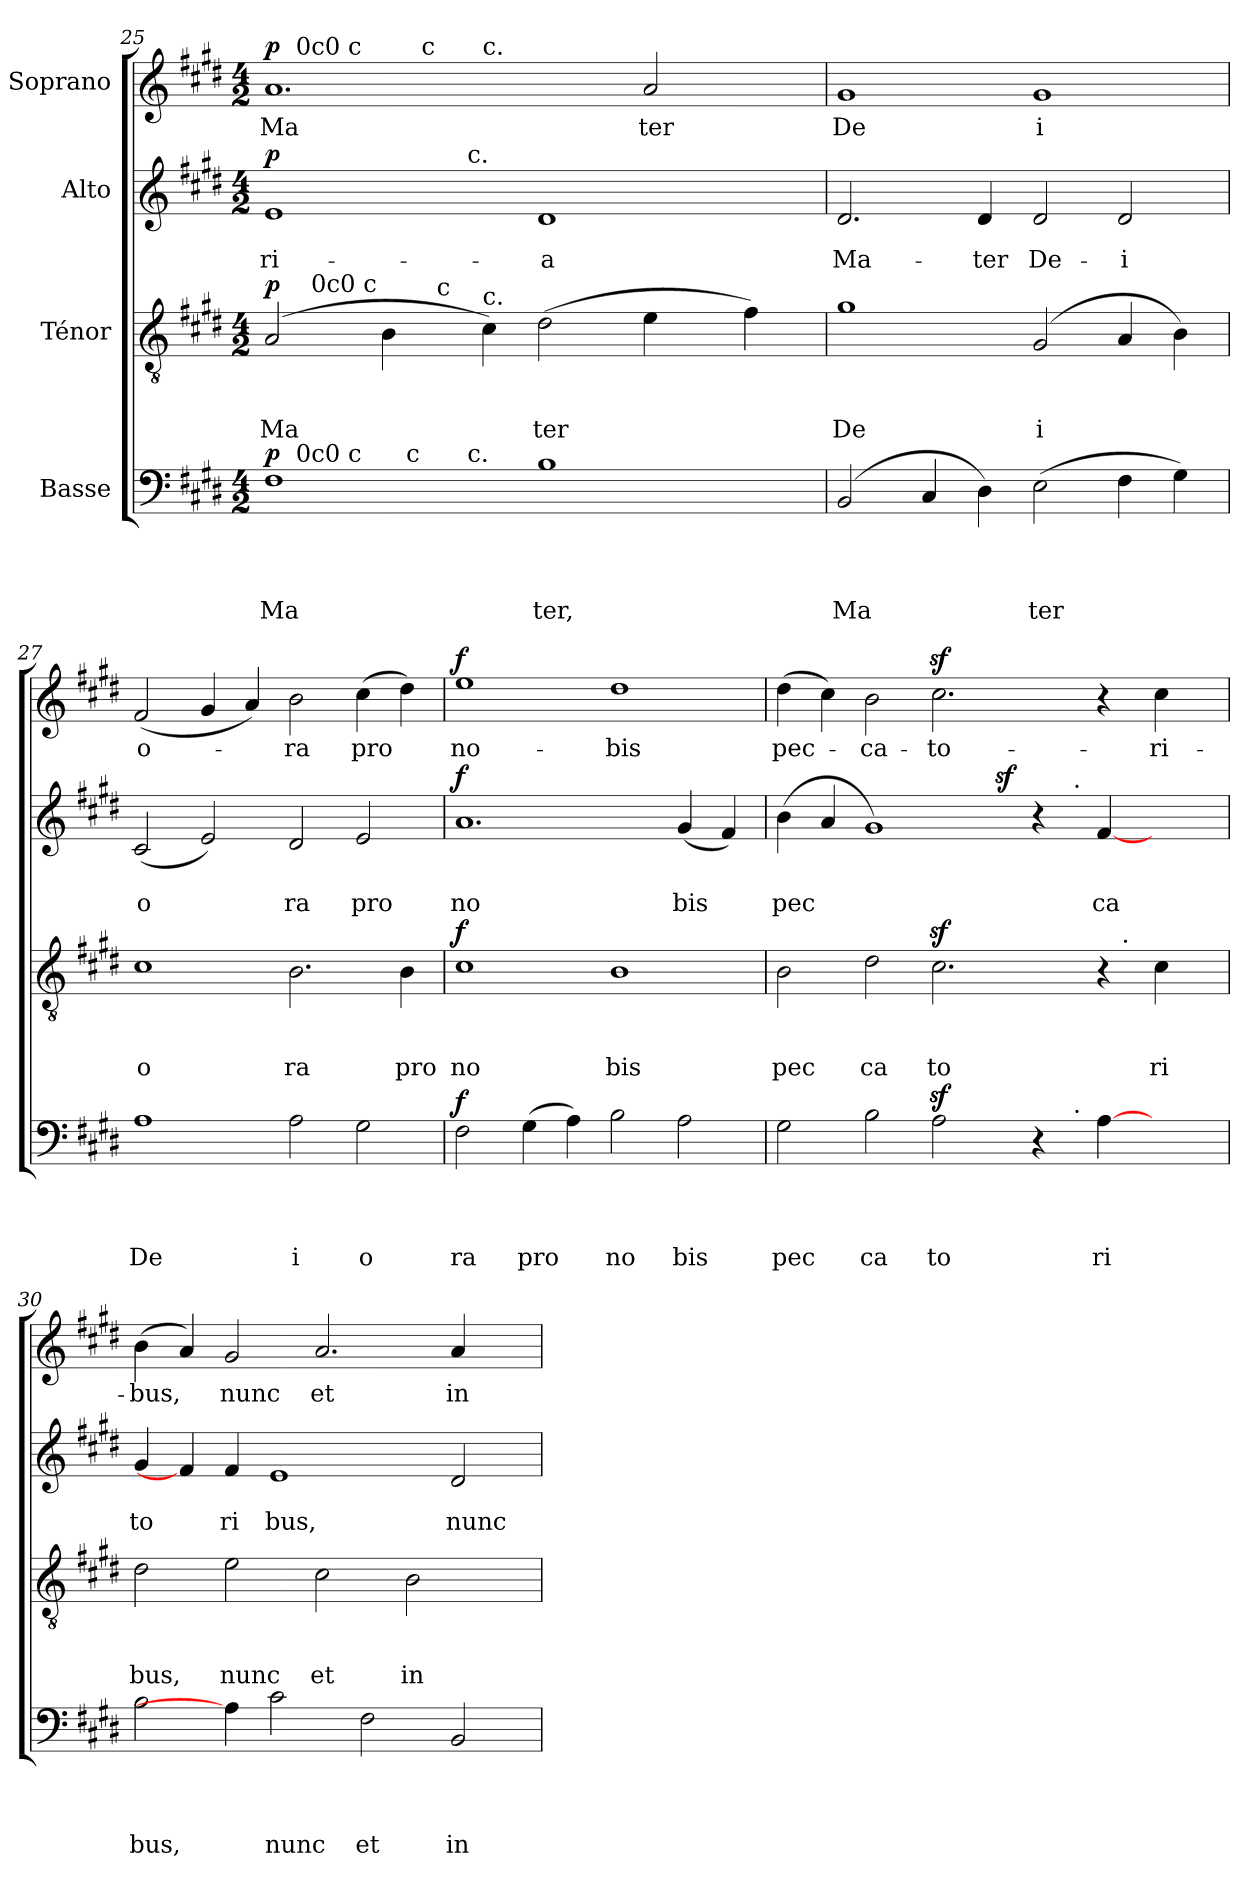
**kern	**text	**text	**text	**text	**dynam	**kern	**text	**text	**text	**dynam	**kern	**text	**text	**dynam	**kern	**text	**dynam
*part4	*part4	*part4	*part4	*part4	*part4	*part3	*part3	*part3	*part3	*part3	*part2	*part2	*part2	*part2	*part1	*part1	*part1
*staff4	*staff4	*staff4	*staff4	*staff4	*staff4	*staff3	*staff3	*staff3	*staff3	*staff3	*staff2	*staff2	*staff2	*staff2	*staff1	*staff1	*staff1
*I"Basse	*	*	*	*	*	*I"Ténor	*	*	*	*	*I"Alto	*	*	*	*I"Soprano	*	*
*clefF4	*	*	*	*	*	*clefGv2	*	*	*	*	*clefG2	*	*	*	*clefG2	*	*
*k[f#c#g#d#]	*	*	*	*	*	*k[f#c#g#d#]	*	*	*	*	*k[f#c#g#d#]	*	*	*	*k[f#c#g#d#]	*	*
*E:	*	*	*	*	*	*E:	*	*	*	*	*E:	*	*	*	*E:	*	*
*M4/2	*	*	*	*	*	*M4/2	*	*	*	*	*M4/2	*	*	*	*M4/2	*	*
=25	=25	=25	=25	=25	=25	=25	=25	=25	=25	=25	=25	=25	=25	=25	=25	=25	=25
!	!	!	!	!LO:LY:b	!LO:DY:a	!	!	!	!LO:LY:b	!LO:DY:a	!	!	!LO:LY:b	!LO:DY:a	!	!LO:LY:b	!LO:DY:a
*^	*	*	*	*	*	*^	*	*	*	*	*^	*	*	*	*^	*	*
*	*^	*	*	*	*	*	*	*^	*	*	*	*	*	*	*	*	*	*	*^	*	*
*	*	*^	*	*	*	*	*	*	*	*	*	*	*	*	*	*	*	*	*	*	*	*^	*	*
1F#	16.ryy	2ryy	2ryy	.	.	.	Ma	p	(>2A/	8ryy	2ryy	.	.	Ma	p	1e	2ryy	.	-ri-	p	1.a	16.ryy	2ryy	2.ryy	Ma	p
!	!	!	!	!	!	!	!	!	!	!	!	!	!	!	!	!	!	!	!	!	!	!LO:TX:a:t=0c0 c	!	!	!	!
!	!LO:TX:a:t=0c0 c	!	!	!	!	!	!	!	!	!	!	!	!	!	!	!	!	!	!	!	!	!	!	!	!	!
.	1ryy	.	.	.	.	.	.	.	.	.	.	.	.	.	.	.	.	.	.	.	.	1ryy	.	.	.	.
!	!	!	!	!	!	!	!	!	!	!LO:TX:a:t=0c0 c	!	!	!	!	!	!	!	!	!	!	!	!	!	!	!	!
.	.	.	.	.	.	.	.	.	.	1...ryy	.	.	.	.	.	.	.	.	.	.	.	.	.	.	.	.
.	.	16ryy	8..ryy	.	.	.	.	.	4B\	.	8ryy	.	.	.	.	.	8..ryy	.	.	.	.	.	16.ryy	.	.	.
!	!	!LO:TX:a:t=c	!	!	!	!	!	!	!	!	!	!	!	!	!	!	!	!	!	!	!	!	!	!	!	!
.	.	1ryy	.	.	.	.	.	.	.	.	.	.	.	.	.	.	.	.	.	.	.	.	.	.	.	.
!	!	!	!	!	!	!	!	!	!	!	!	!	!	!	!	!	!	!	!	!	!	!	!LO:TX:a:t=c	!	!	!
.	.	.	.	.	.	.	.	.	.	.	.	.	.	.	.	.	.	.	.	.	.	.	1ryy	.	.	.
!	!	!	!	!	!	!	!	!	!	!	!LO:TX:a:t=c	!	!	!	!	!	!	!	!	!	!	!	!	!	!	!
.	.	.	.	.	.	.	.	.	.	.	1ryy	.	.	.	.	.	.	.	.	.	.	.	.	.	.	.
!	!	!	!	!	!	!	!	!	!	!	!	!	!	!	!	!	!LO:TX:a:t=c.	!	!	!	!	!	!	!	!	!
!	!	!	!LO:TX:a:t=c.	!	!	!	!	!	!	!	!	!	!	!	!	!	!	!	!	!	!	!	!	!	!	!
.	.	.	1ryy	.	.	.	.	.	.	.	.	.	.	.	.	.	1ryy	.	.	.	.	.	.	.	.	.
!	!	!	!	!	!	!	!	!	!	!	!	!	!	!	!	!	!	!	!	!	!	!	!	!LO:TX:a:t=c.	!	!
!	!	!	!	!	!	!	!	!	!LO:TX:a:t=c.	!	!	!	!	!	!	!	!	!	!	!	!	!	!	!	!	!
.	.	.	.	.	.	.	.	.	4c#\)	.	.	.	.	.	.	.	.	.	.	.	.	.	.	1ryy	.	.
!	!	!	!	!	!	!	!LO:LY:b	!	!	!	!	!	!	!LO:LY:b	!	!	!	!	!LO:LY:b	!	!	!	!	!	!	!
1B	.	.	.	.	.	.	ter,	.	(>2d#\	.	.	.	.	ter	.	1d#	.	.	-a	.	.	.	.	.	.	.
.	2ryy	.	.	.	.	.	.	.	.	.	.	.	.	.	.	.	.	.	.	.	.	2ryy	.	.	.	.
!	!	!	!	!	!	!	!	!	!	!	!	!	!	!	!	!	!	!	!	!	!	!	!	!	!LO:LY:b	!
.	.	.	.	.	.	.	.	.	4e\	.	.	.	.	.	.	.	.	.	.	.	2a/	.	.	.	ter	.
.	.	4..ryy	.	.	.	.	.	.	.	.	.	.	.	.	.	.	.	.	.	.	.	.	.	.	.	.
.	4ryy	.	.	.	.	.	.	.	.	.	.	.	.	.	.	.	.	.	.	.	.	4ryy	4ryy	.	.	.
.	.	.	.	.	.	.	.	.	.	.	4.ryy	.	.	.	.	.	.	.	.	.	.	.	.	.	.	.
.	.	.	4ryy	.	.	.	.	.	.	.	.	.	.	.	.	.	4ryy	.	.	.	.	.	.	.	.	.
.	.	.	.	.	.	.	.	.	4f#\)	.	.	.	.	.	.	.	.	.	.	.	.	.	.	4ryy	.	.
.	8ryy	.	.	.	.	.	.	.	.	.	.	.	.	.	.	.	.	.	.	.	.	8ryy	8ryy	.	.	.
.	32ryy	.	32ryy	.	.	.	.	.	.	.	.	.	.	.	.	.	32ryy	.	.	.	.	32ryy	32ryy	.	.	.
=26	=26	=26	=26	=26	=26	=26	=26	=26	=26	=26	=26	=26	=26	=26	=26	=26	=26	=26	=26	=26	=26	=26	=26	=26	=26	=26
!	!	!	!	!	!	!	!LO:LY:b	!	!	!	!	!	!	!LO:LY:b	!	!	!	!	!LO:LY:b	!	!	!	!	!	!LO:LY:b	!
*v	*v	*v	*v	*	*	*	*	*	*	*	*	*	*	*	*	*v	*v	*	*	*	*v	*v	*v	*v	*	*
*	*	*	*	*	*	*v	*v	*v	*	*	*	*	*	*	*	*	*	*	*
(>2BB/	.	.	.	Ma	.	1g#	.	.	De	.	2.d#/	.	Ma-	.	1g#	De	.
4C#/	.	.	.	.	.	.	.	.	.	.	.	.	.	.	.	.	.
!	!	!	!	!	!	!	!	!	!	!	!	!	!LO:LY:b	!	!	!	!
4D#\)	.	.	.	.	.	.	.	.	.	.	4d#/	.	-ter	.	.	.	.
!	!	!	!	!LO:LY:b	!	!	!	!	!LO:LY:b	!	!	!	!LO:LY:b	!	!	!LO:LY:b	!
(>2E\	.	.	.	ter	.	(>2G#/	.	.	i	.	2d#/	.	De-	.	1g#	i	.
!	!	!	!	!	!	!	!	!	!	!	!	!	!LO:LY:b	!	!	!	!
4F#\	.	.	.	.	.	4A/	.	.	.	.	2d#/	.	-i	.	.	.	.
4G#\)	.	.	.	.	.	4B\)	.	.	.	.	.	.	.	.	.	.	.
!!LO:PB:g=z
=27	=27	=27	=27	=27	=27	=27	=27	=27	=27	=27	=27	=27	=27	=27	=27	=27	=27
!	!	!	!	!LO:LY:b	!	!	!	!	!LO:LY:b	!	!	!	!LO:LY:b	!	!	!LO:LY:b	!
1A	.	.	.	De	.	1c#	.	.	o	.	(<2c#/	.	o	.	(<2f#/	o-	.
.	.	.	.	.	.	.	.	.	.	.	2e/)	.	.	.	4g#/	.	.
.	.	.	.	.	.	.	.	.	.	.	.	.	.	.	4a/)	.	.
!	!	!	!	!LO:LY:b	!	!	!	!	!LO:LY:b	!	!	!	!LO:LY:b	!	!	!LO:LY:b	!
2A\	.	.	.	i	.	2.B\	.	.	ra	.	2d#/	.	ra	.	2b\	-ra	.
!	!	!	!	!LO:LY:b	!	!	!	!	!	!	!	!	!LO:LY:b	!	!	!LO:LY:b	!
2G#\	.	.	.	o	.	.	.	.	.	.	2e/	.	pro	.	(>4cc#\	pro	.
!	!	!	!	!	!	!	!	!	!LO:LY:b	!	!	!	!	!	!	!	!
.	.	.	.	.	.	4B\	.	.	pro	.	.	.	.	.	4dd#\)	.	.
=28	=28	=28	=28	=28	=28	=28	=28	=28	=28	=28	=28	=28	=28	=28	=28	=28	=28
!	!	!	!	!LO:LY:b	!LO:DY:a	!	!	!	!LO:LY:b	!LO:DY:a	!	!	!LO:LY:b	!LO:DY:a	!	!LO:LY:b	!LO:DY:a
2F#\	.	.	.	ra	f	1c#	.	.	no	f	1.a	.	no	f	1ee	no-	f
!	!	!	!	!LO:LY:b	!	!	!	!	!	!	!	!	!	!	!	!	!
(>4G#\	.	.	.	pro	.	.	.	.	.	.	.	.	.	.	.	.	.
4A\)	.	.	.	.	.	.	.	.	.	.	.	.	.	.	.	.	.
!	!	!	!	!LO:LY:b	!	!	!	!	!LO:LY:b	!	!	!	!	!	!	!LO:LY:b	!
2B\	.	.	.	no	.	1B	.	.	bis	.	.	.	.	.	1dd#	-bis	.
!	!	!	!	!LO:LY:b	!	!	!	!	!	!	!	!	!LO:LY:b	!	!	!	!
2A\	.	.	.	bis	.	.	.	.	.	.	(<4g#/	.	bis	.	.	.	.
.	.	.	.	.	.	.	.	.	.	.	4f#/)	.	.	.	.	.	.
=29	=29	=29	=29	=29	=29	=29	=29	=29	=29	=29	=29	=29	=29	=29	=29	=29	=29
!	!	!	!	!LO:LY:b	!	!	!	!	!LO:LY:b	!	!	!	!LO:LY:b	!	!	!LO:LY:b	!
*^	*	*	*	*	*	*^	*	*	*	*	*^	*	*	*	*	*	*
*	*	*	*	*	*	*	*	*	*	*	*	*	*	*^	*	*	*	*	*	*
2G#\	1ryy	.	.	.	pec	.	2B\	1ryy	.	.	pec	.	(>4b\	1ryy	1ryy	.	pec	.	(>4dd#\	pec-	.
.	.	.	.	.	.	.	.	.	.	.	.	.	4a/	.	.	.	.	.	4cc#\)	.	.
!	!	!	!	!	!LO:LY:b	!	!	!	!	!	!LO:LY:b	!	!	!	!	!	!	!	!	!LO:LY:b	!
2B\	.	.	.	.	ca	.	2d#\	.	.	.	ca	.	1g#)	.	.	.	.	.	2b\	-ca-	.
!	!	!	!	!	!LO:LY:b	!	!	!	!	!	!LO:LY:b	!	!	!	!	!	!	!	!	!LO:LY:b	!
2Az>\	2ryy	.	.	.	to	.	2.c#z>\	2ryy	.	.	to	.	.	4ryy	2ryy	.	.	.	2.cc#z>\	-to-	.
.	.	.	.	.	.	.	.	.	.	.	.	.	.	16ryy	.	.	.	.	.	.	.
!	!	!	!	!	!	!	!	!	!	!	!	!	!	!	!	!	!	!LO:DY:a	!	!	!
.	.	.	.	.	.	.	.	.	.	.	.	.	.	2...ryy	.	.	.	sf	.	.	.
4rC	8ryy	.	.	.	.	.	.	4ryy	.	.	.	.	4ra	.	8ryy	.	.	.	.	.	.
.	32ryy	.	.	.	.	.	.	.	.	.	.	.	.	.	32ryy	.	.	.	.	.	.
!	!	!	!	!	!	!	!	!	!	!	!	!	!	!	!LO:TX:a:t=.	!	!	!	!	!	!
!	!LO:TX:a:t=.	!	!	!	!	!	!	!	!	!	!	!	!	!	!	!	!	!	!	!	!
.	2ryy	.	.	.	.	.	.	.	.	.	.	.	.	.	2ryy	.	.	.	.	.	.
!	!	!	!	!	!LO:LY:b	!	!	!	!	!	!	!	!	!	!	!	!LO:LY:b	!	!	!	!
[4A\	.	.	.	.	ri	.	4rA	16.ryy	.	.	.	.	[4f#/	.	.	.	ca	.	4ra	.	.
!	!	!	!	!	!	!	!	!LO:TX:a:t=.	!	!	!	!	!	!	!	!	!	!	!	!	!
.	.	.	.	.	.	.	.	4ryy	.	.	.	.	.	.	.	.	.	.	.	.	.
!	!	!	!	!	!	!	!	!	!	!	!LO:LY:b	!	!	!	!	!	!	!	!	!LO:LY:b	!
4ryy	.	.	.	.	.	.	4c#\	.	.	.	ri	.	4ryy	.	.	.	.	.	4cc#\	-ri-	.
.	.	.	.	.	.	.	.	8ryy	.	.	.	.	.	.	.	.	.	.	.	.	.
.	16.ryy	.	.	.	.	.	.	.	.	.	.	.	.	.	16.ryy	.	.	.	.	.	.
.	.	.	.	.	.	.	.	32ryy	.	.	.	.	.	.	.	.	.	.	.	.	.
=30	=30	=30	=30	=30	=30	=30	=30	=30	=30	=30	=30	=30	=30	=30	=30	=30	=30	=30	=30	=30	=30
!	!	!	!	!	!LO:LY:b	!	!	!	!	!	!LO:LY:b	!	!	!	!	!	!LO:LY:b	!	!	!LO:LY:b	!
*v	*v	*	*	*	*	*	*	*	*	*	*	*	*v	*v	*v	*	*	*	*	*	*
*	*	*	*	*	*	*v	*v	*	*	*	*	*	*	*	*	*	*	*
2B\	.	.	.	bus,	.	2d#\	.	.	bus,	.	4g#/	.	to	.	(>4b\	-bus,	.
.	.	.	.	.	.	.	.	.	.	.	4f#/]	.	.	.	4a/)	.	.
!	!	!	!	!	!	!	!	!	!LO:LY:b	!	!	!	!LO:LY:b	!	!	!LO:LY:b	!
4A\]	.	.	.	.	.	2e\	.	.	nunc	.	4f#/	.	ri	.	2g#/	nunc	.
!	!	!	!	!LO:LY:b	!	!	!	!	!	!	!	!	!LO:LY:b	!	!	!	!
2c#\	.	.	.	nunc	.	.	.	.	.	.	1e	.	bus,	.	.	.	.
!	!	!	!	!	!	!	!	!	!LO:LY:b	!	!	!	!	!	!	!LO:LY:b	!
.	.	.	.	.	.	2c#\	.	.	et	.	.	.	.	.	2.a/	et	.
!	!	!	!	!LO:LY:b	!	!	!	!	!	!	!	!	!	!	!	!	!
2F#\	.	.	.	et	.	.	.	.	.	.	.	.	.	.	.	.	.
!	!	!	!	!	!	!	!	!	!LO:LY:b	!	!	!	!	!	!	!	!
.	.	.	.	.	.	2B\	.	.	in	.	.	.	.	.	.	.	.
!	!	!	!	!LO:LY:b	!	!	!	!	!	!	!	!	!LO:LY:b	!	!	!LO:LY:b	!
2BB/	.	.	.	in	.	.	.	.	.	.	2d#/	.	nunc	.	4a>/	in	.
.	.	.	.	.	.	4ryy	.	.	.	.	.	.	.	.	4ryy	.	.
=	=	=	=	=	=	=	=	=	=	=	=	=	=	=	=	=	=
*-	*-	*-	*-	*-	*-	*-	*-	*-	*-	*-	*-	*-	*-	*-	*-	*-	*-
